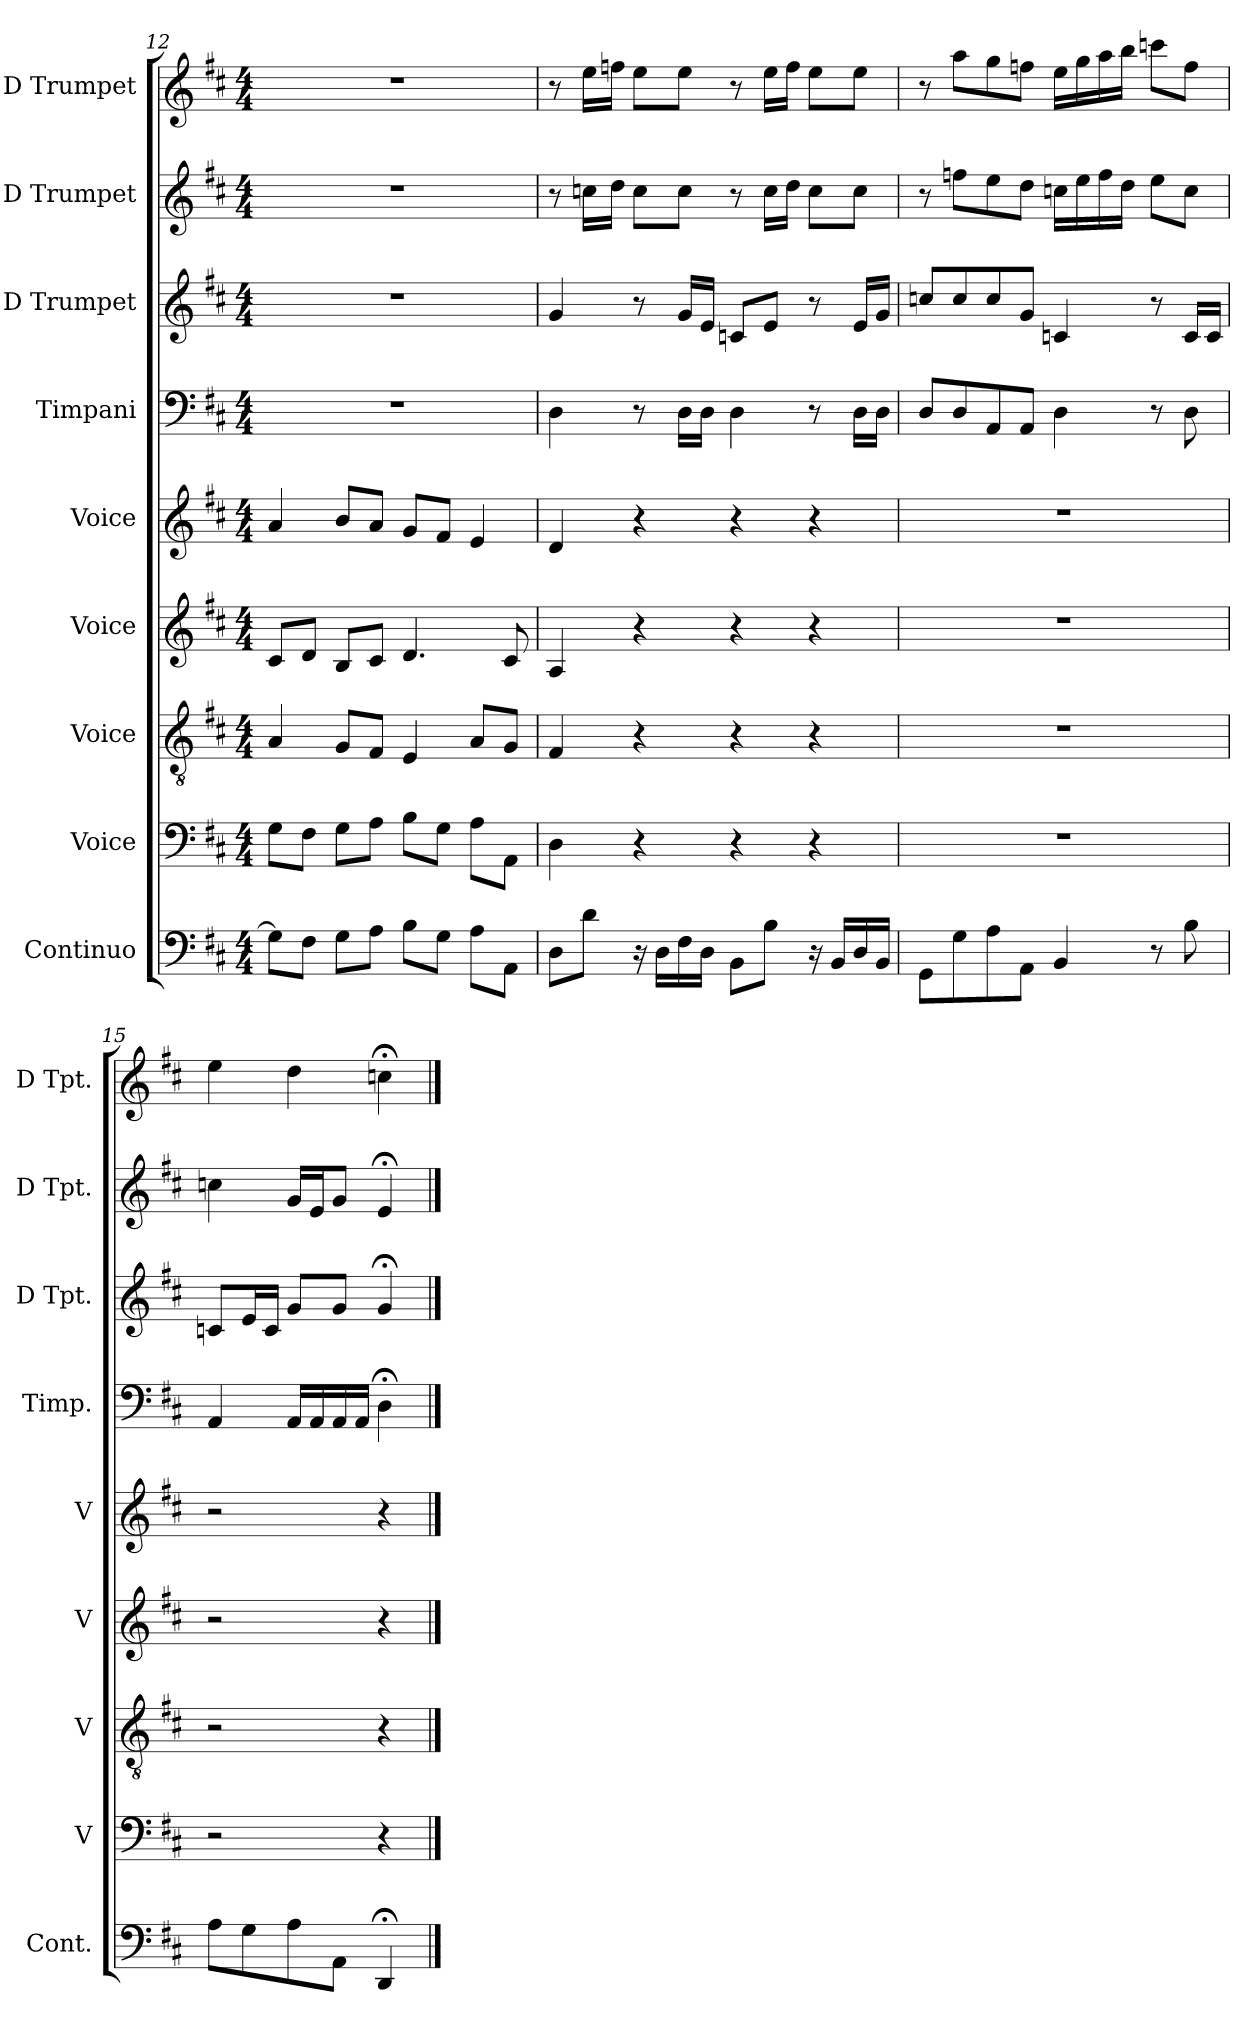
**kern	**kern	**kern	**kern	**kern	**kern	**kern	**kern	**kern
*part9	*part8	*part7	*part6	*part5	*part4	*part3	*part2	*part1
*staff9	*staff8	*staff7	*staff6	*staff5	*staff4	*staff3	*staff2	*staff1
*I"Continuo	*I"Voice	*I"Voice	*I"Voice	*I"Voice	*I"Timpani	*I"D Trumpet	*I"D Trumpet	*I"D Trumpet
*I'Cont.	*I'V	*I'V	*I'V	*I'V	*I'Timp.	*I'D Tpt.	*I'D Tpt.	*I'D Tpt.
*clefF4	*clefF4	*clefGv2	*clefG2	*clefG2	*clefF4	*clefG2	*clefG2	*clefG2
*ITrd7c12	*	*	*	*	*	*ITrd-1c-2	*ITrd-1c-2	*ITrd-1c-2
*k[f#c#]	*k[f#c#]	*k[f#c#]	*k[f#c#]	*k[f#c#]	*k[f#c#]	*k[f#c#g#d#]	*k[f#c#g#d#]	*k[f#c#g#d#]
*M4/4	*M4/4	*M4/4	*M4/4	*M4/4	*M4/4	*M4/4	*M4/4	*M4/4
=12	=12	=12	=12	=12	=12	=12	=12	=12
8GG\L]	8G\L	4A/	8c#/L	4a/	1r	1r	1r	1r
8FF#\J	8F#\J	.	8d/J	.	.	.	.	.
8GG\L	8G\L	8G/L	8B/L	8b/L	.	.	.	.
8AA\J	8A\J	8F#/J	8c#/J	8a/J	.	.	.	.
8BB\L	8B\L	4E/	4.d/	8g/L	.	.	.	.
8GG\J	8G\J	.	.	8f#/J	.	.	.	.
8AA\L	8A\L	8A/L	.	4e/	.	.	.	.
8AAA\J	8AA\J	8G/J	8c#/	.	.	.	.	.
!!LO:PB:g=z
=13	=13	=13	=13	=13	=13	=13	=13	=13
8DD\L	4D\	4F#/	4A/	4d/	4D\	4a/	8r	8r
8D\J	.	.	.	.	.	.	16ddn\LL	16ff#\LL
.	.	.	.	.	.	.	16ee\JJ	16ggn\JJ
16r	4r	4r	4r	4r	8r	8r	8dd\L	8ff#\L
16DD\LL	.	.	.	.	.	.	.	.
16FF#\	.	.	.	.	16D\LL	16a/LL	8dd\J	8ff#\J
16DD\JJ	.	.	.	.	16D\JJ	16f#/JJ	.	.
8BBB\L	4r	4r	4r	4r	4D\	8dn/L	8r	8r
8BB\J	.	.	.	.	.	8f#/J	16dd\LL	16ff#\LL
.	.	.	.	.	.	.	16ee\JJ	16gg\JJ
16r	4r	4r	4r	4r	8r	8r	8dd\L	8ff#\L
16BBB/LL	.	.	.	.	.	.	.	.
16DD/	.	.	.	.	16D\LL	16f#/LL	8dd\J	8ff#\J
16BBB/JJ	.	.	.	.	16D\JJ	16a/JJ	.	.
=14	=14	=14	=14	=14	=14	=14	=14	=14
8GGG\L	1r	1r	1r	1r	8D/L	8ddn/L	8r	8r
8GG\	.	.	.	.	8D/	8dd/	8ggn\L	8bb\L
8AA\	.	.	.	.	8AA/	8dd/	8ff#\	8aa\
8AAA\J	.	.	.	.	8AA/J	8a/J	8ee\J	8ggn\J
4BBB/	.	.	.	.	4D\	4dn/	16ddn\LL	16ff#\LL
.	.	.	.	.	.	.	16ff#\	16aa\
.	.	.	.	.	.	.	16gg\	16bb\
.	.	.	.	.	.	.	16ee\JJ	16ccc#\JJ
8r	.	.	.	.	8r	8r	8ff#\L	8dddn\L
8BB\	.	.	.	.	8D\	16d/LL	8dd\J	8gg\J
.	.	.	.	.	.	16d/JJ	.	.
=15	=15	=15	=15	=15	=15	=15	=15	=15
8AA\L	2r	2r	2r	2r	4AA/	8dn/L	4ddn\	4ff#\
8GG\	.	.	.	.	.	16f#/L	.	.
.	.	.	.	.	.	16d/JJ	.	.
8AA\	.	.	.	.	16AA/LL	8a/L	16a/LL	4ee\
.	.	.	.	.	16AA/	.	16f#/J	.
8AAA\J	.	.	.	.	16AA/	8a/J	8a/J	.
.	.	.	.	.	16AA/JJ	.	.	.
4DDD;</	4r	4r	4r	4r	4D;<\	4a;</	4f#;</	4ddn;<\
==	==	==	==	==	==	==	==	==
*-	*-	*-	*-	*-	*-	*-	*-	*-
